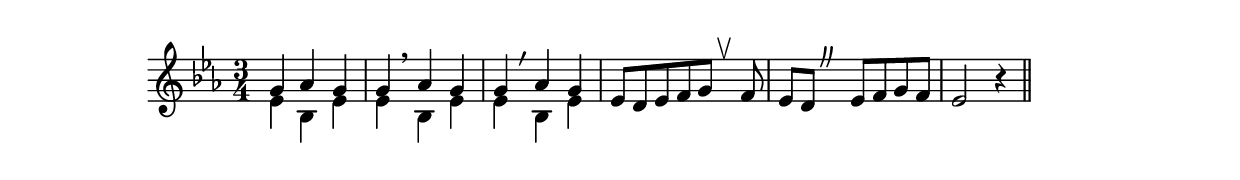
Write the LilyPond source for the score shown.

%% Do not edit this file; it is auto-generated from LSR http://lsr.dsi.unimi.it
%% This file is in the public domain.
\version "2.12.0"

\header {
  lsrtags = "expressive-marks"

  texidoc = "
Breathing signs are available in different tastes: commas (default),
ticks, vees and \"railroad tracks\" (caesura).

"
  doctitle = "Breathing signs"
} % begin verbatim

\new Staff \relative c'' {
  \key es \major
  \time 3/4
  % this bar contains no \breathe
  << { g4 as g } \\ { es4 bes es } >> |
  % Modern notation:
  % by default, \breathe uses the rcomma, just as if saying:
  % \override BreathingSign #'text = #(make-musicglyph-markup "scripts.rcomma")
  << { g4 as g } \\ { es4 \breathe bes es } >> |
  
  % rvarcomma and lvarcomma are variations of the default rcomma and lcomma
  % N.B.: must use Staff context here, since we start a Voice below
  \override Staff.BreathingSign #'text = \markup { \musicglyph #"scripts.rvarcomma" }
  << { g4 as g } \\ { es4 \breathe bes es } >> |
  
  % vee
  \override BreathingSign #'text = \markup { \musicglyph #"scripts.upbow" }
  es8[ d es f g] \breathe f |
  
  % caesura
  \override BreathingSign #'text = \markup { \musicglyph #"scripts.caesura.curved" }
  es8[ d] \breathe es[ f g f] |
  es2 r4 \bar "||"
}
